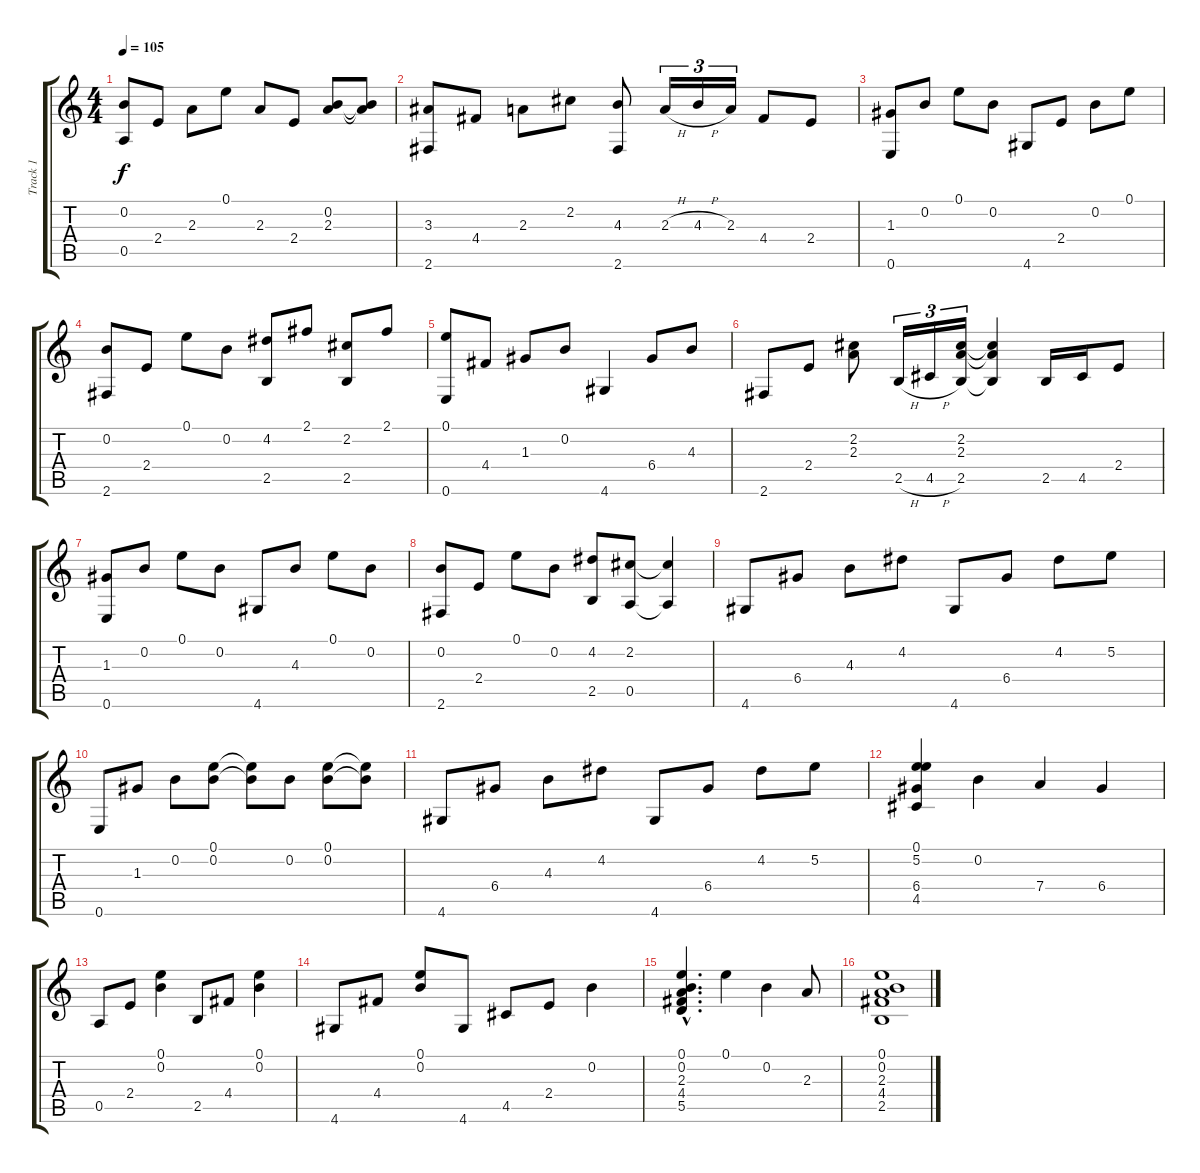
\track ("Track 1" "Track 1") {instrument acousticguitarnylon}
\staff {score tabs}
\tuning (E4 B3 G3 D3 A2 E2) {hide}
\ts (4 4)
\tempo 105
\clef g2
\ks c
(0.2 0.5).8{dy f} 2.4.8 2.3.8 0.1.8 2.3.8 2.4.8 (0.2 2.3).8 (0.2{t} 2.3{t}).8 |
(3.3 2.6).8 4.4.8 2.3.8 2.2.8 (4.3 2.6).8 2.3{h}.16{tu (3 2)} 4.3{h}.16{tu (3 2)} 2.3.16{tu (3 2)} 4.4.8 2.4.8 |
(1.3 0.6).8 0.2.8 0.1.8 0.2.8 4.6.8 2.4.8 0.2.8 0.1.8 |
(0.2 2.6).8 2.4.8 0.1.8 0.2.8 (4.2 2.5).8 2.1.8 (2.2 2.5).8 2.1.8 |
(0.1 0.6).8 4.4.8 1.3.8 0.2.8 4.6.4 6.4.8 4.3.8 |
2.6.8 2.4.8 (2.2 2.3).8 2.5{h}.16{tu (3 2)} 4.5{h}.16{tu (3 2)} (2.2 2.3 2.5).16{tu (3 2)} (2.2{t} 2.3{t} 2.5{t}).4 2.5.16 4.5.16 2.4.8 |
(1.3 0.6).8 0.2.8 0.1.8 0.2.8 4.6.8 4.3.8 0.1.8 0.2.8 |
(0.2 2.6).8 2.4.8 0.1.8 0.2.8 (4.2 2.5).8 (2.2 0.5).8 (2.2{t} 0.5{t}).4 |
4.6.8 6.4.8 4.3.8 4.2.8 4.6.8 6.4.8 4.2.8 5.2.8 |
0.6.8 1.3.8 0.2.8 (0.1 0.2).8 (0.1{t} 0.2{t}).8 0.2.8 (0.1 0.2).8 (0.1{t} 0.2{t}).8 |
4.6.8 6.4.8 4.3.8 4.2.8 4.6.8 6.4.8 4.2.8 5.2.8 |
(0.1 5.2 6.4 4.5).4 0.2.4 7.4.4 6.4.4 |
0.5.8 2.4.8 (0.1 0.2).4 2.5.8 4.4.8 (0.1 0.2).4 |
4.6.8 4.4.8 (0.1 0.2).8 4.6.8 4.5.8 2.4.8 0.2.4 |
(0.1{hac} 0.2{hac} 2.3{hac} 4.4{hac} 5.5{hac}).4{d} 0.1.4 0.2.4 2.3.8 |
(0.1 0.2 2.3 4.4 2.5).1
